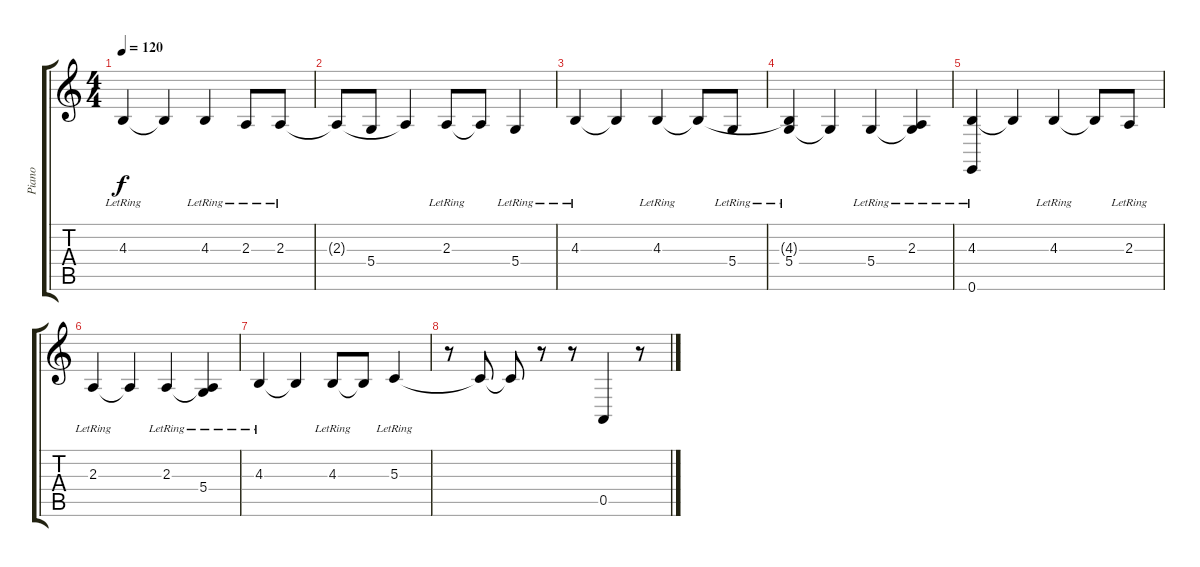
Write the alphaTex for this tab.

\track ("Piano" "Piano") {solo instrument acousticgrandpiano}
\staff {score tabs}
\tuning (E4 B3 G3 D3 A2 E2) {hide}
\ts (4 4)
\tempo 120
\clef g2
\ks c
4.3{lr}.4{dy f} 4.3{t}.4 4.3{lr}.4 2.3{lr}.8 2.3{lr}.8 |
2.3{t}.8 5.4{t}.8 2.3{t}.4 2.3{lr}.8 2.3{t}.8 5.4{lr}.4 |
4.3{lr}.4 4.3{t}.4 4.3{lr}.4 4.3{t}.8 5.4{lr}.8{txt ""} |
(4.3{t} 5.4{lr}).4 5.4{t}.4 5.4{lr}.4 (2.3{lr} 5.4{t}).4 |
(4.3{lr} 0.6).4 4.3{t}.4 4.3{lr}.4 4.3{t}.8 2.3{lr}.8 |
2.3{lr}.4 2.3{t}.4 2.3{lr}.4 (2.3{t} 5.4{lr}).4 |
4.3{lr}.4 4.3{t}.4 4.3{lr}.8 4.3{t}.8 5.3{lr}.4 |
r.8 5.3{t}.8 5.3{t}.8 r.8 r.8 0.5.4 r.8
